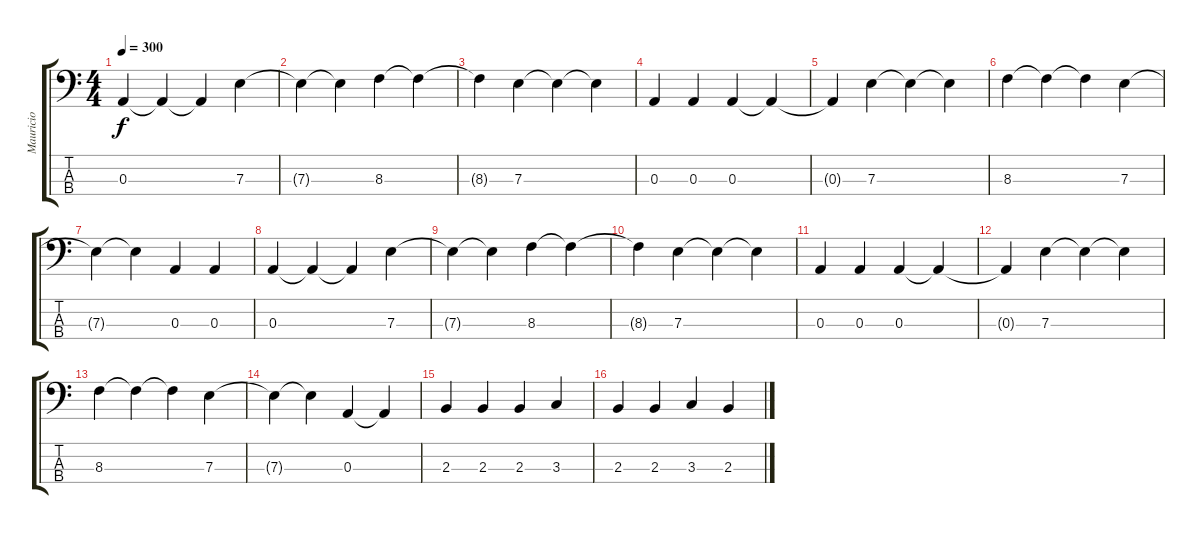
\track ("Mauricio" "Mauricio") {instrument electricbasspick}
\staff {score tabs}
\tuning (G2 D2 A1 E1) {hide}
\ts (4 4)
\tempo 300
\clef f4
\ks c
0.3.4{dy f} 0.3{t}.4 0.3{t}.4 7.3.4 |
7.3{t}.4 7.3{t}.4 8.3.4 8.3{t}.4 |
8.3{t}.4 7.3.4 7.3{t}.4 7.3{t}.4 |
0.3.4 0.3.4 0.3.4 0.3{t}.4 |
0.3{t}.4 7.3.4 7.3{t}.4 7.3{t}.4 |
8.3.4 8.3{t}.4 8.3{t}.4 7.3.4 |
7.3{t}.4 7.3{t}.4 0.3.4 0.3.4 |
0.3.4 0.3{t}.4 0.3{t}.4 7.3.4 |
7.3{t}.4 7.3{t}.4 8.3.4 8.3{t}.4 |
8.3{t}.4 7.3.4 7.3{t}.4 7.3{t}.4 |
0.3.4 0.3.4 0.3.4 0.3{t}.4 |
0.3{t}.4 7.3.4 7.3{t}.4 7.3{t}.4 |
8.3.4 8.3{t}.4 8.3{t}.4 7.3.4 |
7.3{t}.4 7.3{t}.4 0.3.4 0.3{t}.4 |
2.3.4 2.3.4 2.3.4 3.3.4 |
2.3.4 2.3.4 3.3.4 2.3.4
